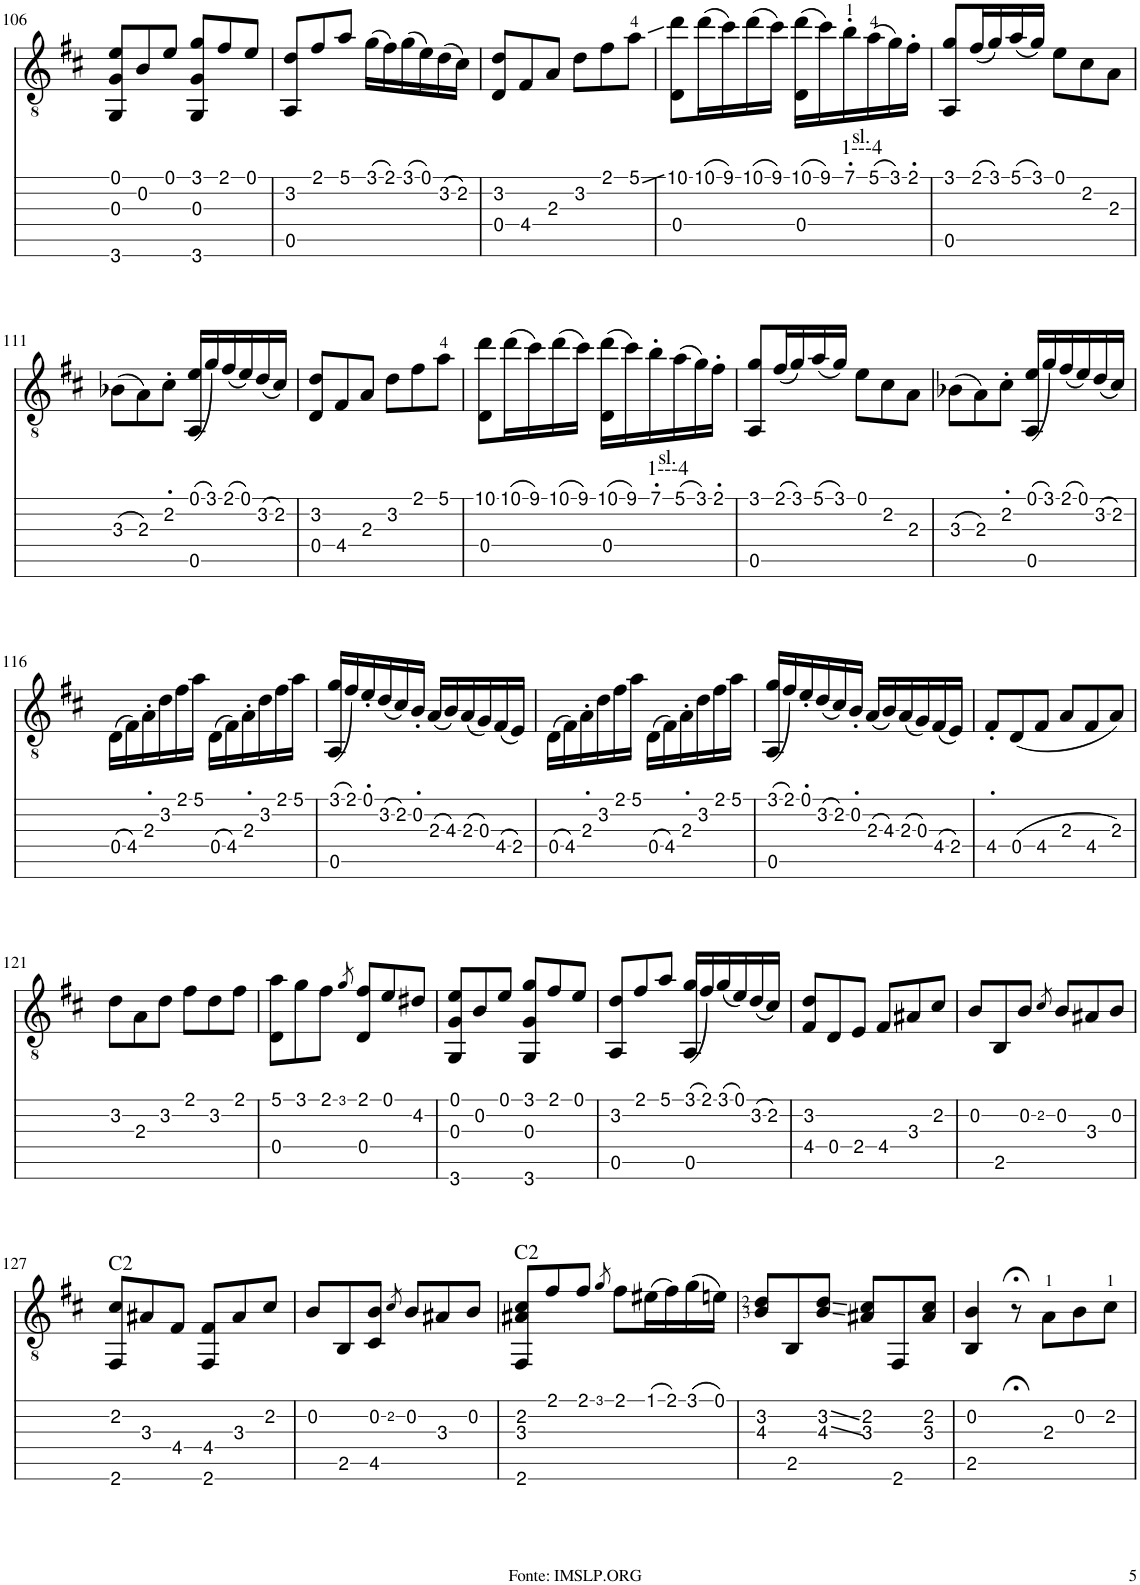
**kern	**kern
*part1	*part1
*staff2	*staff1
*I"Guitar	*
*I'Guit.	*
!!LO:PB:g=z
*	*clefGv2
*k[f#c#]	*k[f#c#]
*M6/8	*M6/8
=106	=106
8GG\ 8G\ 8e\L	8GG/ 8G/ 8e/L
8B	8B/
8eJ	8e/J
8GG\ 8G\ 8g\L	8GG/ 8G/ 8g/L
8f#	8f#/
8eJ	8e/J
=107	=107
8AA\ 8d\L	8AA/ 8d/L
8f#	8f#/
8aJ	8a/J
16gLL	(16g\LL
16f#	16f#\)
16g	(16g\
16e	16e\)
16d	(16d\
16c#JJ	16c#\JJ)
=108	=108
8D\ 8d\L	8D/ 8d/L
8F#	8F#/
8AJ	8A/J
8dL	8d\L
8f#	8f#\
8aJ	8a\J
=109	=109
8D\ 8dd\L	8D\ 8dd\L
16ddL	(16dd\L
16cc#	16cc#\)
16dd	(16dd\
16cc#JJ	16cc#\JJ)
16D\ 16dd\LL	(16D\ 16dd\LL
16cc#	16cc#\)
!LO:TX:a:t=1---4	!
!LO:TX:a:t=sl.	!
16b'	16b'\
16a	(16a\
16g	16g\)
16f#'JJ	16f#'\JJ
=110	=110
8AA\ 8g\L	8AA/ 8g/L
16f#L	(16f#/L
16g	16g/)
16a	(16a/
16gJJ	16g/JJ)
8eL	8e\L
8c#	8c#\
8AJ	8A\J
!!LO:LB:g=z
=111	=111
8B-L	(8B-X\L
8A	8A\)
8c#'J	8c#'\J
16AA\ 16e\LL	(16AA/ 16e/LL
16g	16g/)
16f#	(16f#/
16e	16e/)
16d	(16d/
16c#JJ	16c#/JJ)
=112	=112
8D\ 8d\L	8D/ 8d/L
8F#	8F#/
8AJ	8A/J
8dL	8d\L
8f#	8f#\
8aJ	8a\J
=113	=113
8D\ 8dd\L	8D\ 8dd\L
16ddL	(16dd\L
16cc#	16cc#\)
16dd	(16dd\
16cc#JJ	16cc#\JJ)
16D\ 16dd\LL	(16D\ 16dd\LL
16cc#	16cc#\)
!LO:TX:a:t=1---4	!
!LO:TX:a:t=sl.	!
16b'	16b'\
16a	(16a\
16g	16g\)
16f#'JJ	16f#'\JJ
=114	=114
8AA\ 8g\L	8AA/ 8g/L
16f#L	(16f#/L
16g	16g/)
16a	(16a/
16gJJ	16g/JJ)
8eL	8e\L
8c#	8c#\
8AJ	8A\J
=115	=115
8B-XL	(8B-X\L
8A	8A\)
8c#'J	8c#'\J
16AA\ 16e\LL	(16AA/ 16e/LL
16g	16g/)
16f#	(16f#/
16e	16e/)
16d	(16d/
16c#JJ	16c#/JJ)
!!LO:LB:g=z
=116	=116
16DLL	(16D\LL
16F#	16F#\)
16A'	16A'\
16d	16d\
16f#	16f#\
16aJJ	16a\JJ
16DLL	(16D\LL
16F#	16F#\)
16A'	16A'\
16d	16d\
16f#	16f#\
16aJJ	16a\JJ
=117	=117
16AA\ 16g\LL	(16AA/ 16g/LL
16f#	16f#/)
16e'	16e'/
16d	(16d/
16c#	16c#/)
16B'JJ	16B'/JJ
16ALL	(16A/LL
16B	16B/)
16A	(16A/
16G	16G/)
16F#	(16F#/
16EJJ	16E/JJ)
=118	=118
16DLL	(16D\LL
16F#	16F#\)
16A'	16A'\
16d	16d\
16f#	16f#\
16aJJ	16a\JJ
16DLL	(16D\LL
16F#	16F#\)
16A'	16A'\
16d	16d\
16f#	16f#\
16aJJ	16a\JJ
=119	=119
16AA\ 16g\LL	(16AA/ 16g/LL
16f#	16f#/)
16e'	16e'/
16d	(16d/
16c#	16c#/)
16B'JJ	16B'/JJ
16ALL	(16A/LL
16B	16B/)
16A	(16A/
16G	16G/)
16F#	(16F#/
16EJJ	16E/JJ)
=120	=120
8F#'L	8F#'/L
8D	(8D/
8F#J	8F#/J
8AL	8A/L
8F#	8F#/
8AJ	8A/J)
!!LO:LB:g=z
=121	=121
8dL	8d\L
8A	8A\
8dJ	8d\J
8f#L	8f#\L
8d	8d\
8f#J	8f#\J
=122	=122
8D\ 8a\L	8D\ 8a\L
8g	8g\
8f#J	8f#\J
qg	8qg/
8D\ 8f#\L	8D/ 8f#/L
8e	8e/
8d#J	8d#X/J
=123	=123
8GG\ 8G\ 8e\L	8GG/ 8G/ 8e/L
8B	8B/
8eJ	8e/J
8GG\ 8G\ 8g\L	8GG/ 8G/ 8g/L
8f#	8f#/
8eJ	8e/J
=124	=124
8AA\ 8d\L	8AA/ 8d/L
8f#	8f#/
8aJ	8a/J
16AA\ 16g\LL	(16AA/ 16g/LL
16f#	16f#/)
16g	(16g/
16e	16e/)
16d	(16d/
16c#JJ	16c#/JJ)
=125	=125
8F#\ 8d\L	8F#/ 8d/L
8D	8D/
8EJ	8E/J
8F#L	8F#/L
8A#	8A#X/
8c#J	8c#/J
=126	=126
8BL	8B/L
8BB	8BB/
8BJ	8B/J
qc#	8qc#/
8BL	8B/L
8A#	8A#X/
8BJ	8B/J
!!LO:LB:g=z
=127	=127
!	!LO:TX:a:t=C2
8FF#\ 8c#\L	8FF#/ 8c#/L
8A#	8A#X/
8F#J	8F#/J
8FF#\ 8F#\L	8FF#/ 8F#/L
8A#	8A#/
8c#J	8c#/J
=128	=128
8BL	8B/L
8BB	8BB/
8C#\ 8B\J	8C#/ 8B/J
qc#	8qc#/
8BL	8B/L
8A#	8A#X/
8BJ	8B/J
=129	=129
!	!LO:TX:a:t=C2
8FF#\ 8A#\ 8c#\L	8FF#/ 8A#X/ 8c#/L
8f#	8f#/
8f#J	8f#/J
qg	8qg/
8f#L	8f#\L
16e#L	(16e#X\L
16f#	16f#\)
16g	(16g\
16eJJ	16en\JJ)
=130	=130
8B\ 8d\L	8B/ 8d/L
8BB	8BB/
8B\ 8d\J	8B/ 8d/J
8A#\ 8c#\L	8A#X/ 8c#/L
8FF#	8FF#/
8A#\ 8c#\J	8A#/ 8c#/J
=131	=131
4BB 4B	4BB/ 4B/
8r;<	8r;<
8AL	8A\L
8B	8B\
8c#J	8c#\J
=	=
*-	*-
